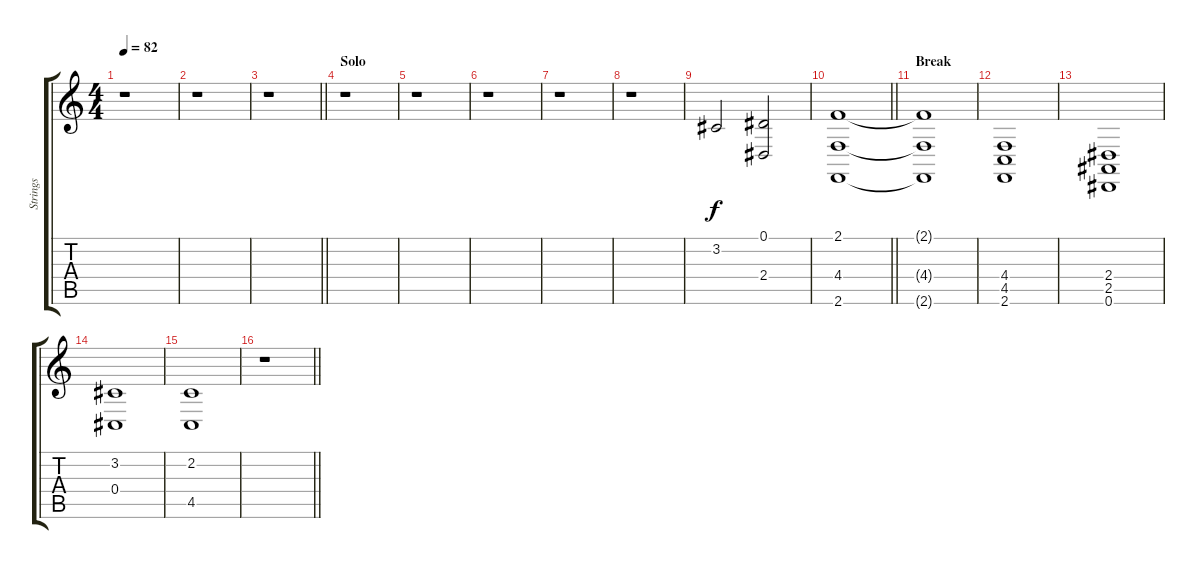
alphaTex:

\track ("Strings" "Strings") {instrument stringensemble1}
\staff {score tabs}
\tuning (Eb4 Bb3 Gb3 Db3 Ab2 Eb2) {hide}
\ts (4 4)
\tempo 82
\clef g2
\ks c
r.1{dy f} |
r.1 |
\barLineRight lightlight
r.1 |
\section ("" "Solo")
r.1 |
r.1 |
r.1 |
r.1 |
r.1 |
3.2.2 (0.1 2.4).2 |
\barLineRight lightlight
(2.1 4.4 2.6).1 |
\section ("" "Break")
(2.1{t} 4.4{t} 2.6{t}).1 |
(4.4 4.5 2.6).1{volume 8} |
(2.4 2.5 0.6).1 |
(3.2 0.4).1 |
(2.2 4.5).1 |
\barLineRight lightlight
r.1{volume 12}
